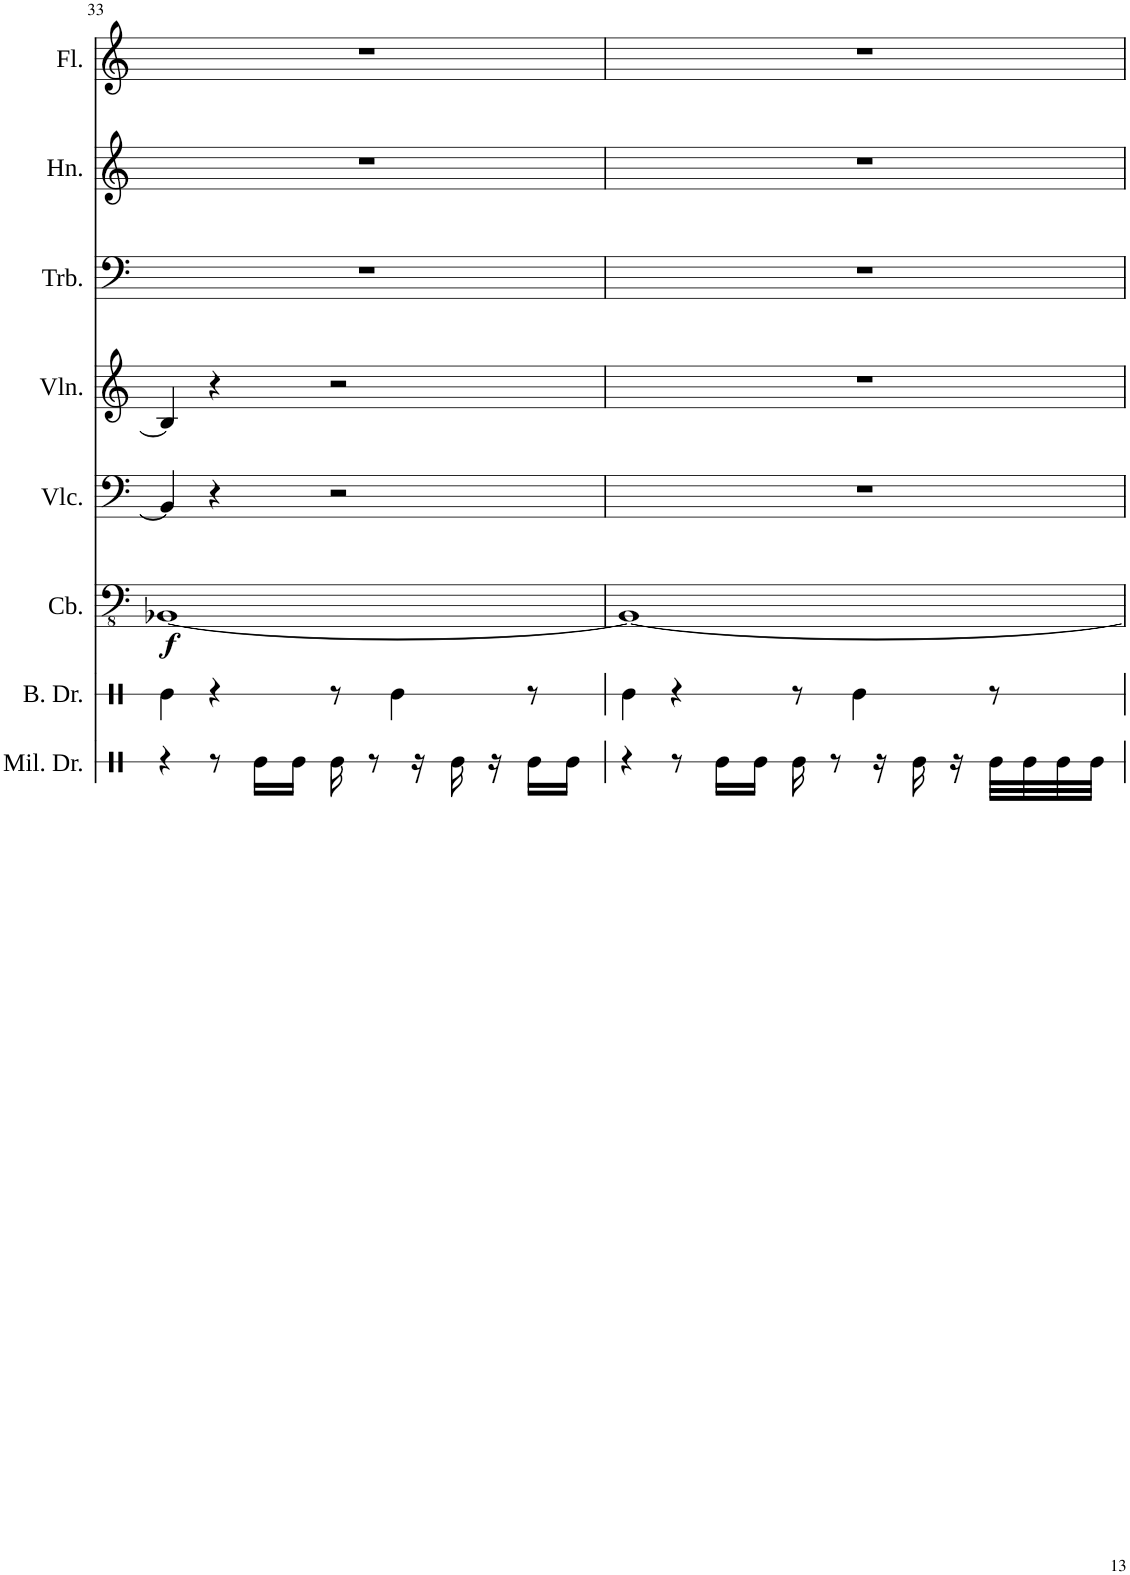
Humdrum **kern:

**kern	**kern	**kern	**dynam	**kern	**kern	**kern	**kern	**kern
*part8	*part7	*part6	*part6	*part5	*part4	*part3	*part2	*part1
*staff8	*staff7	*staff6	*staff6	*staff5	*staff4	*staff3	*staff2	*staff1
*I"Military Drum	*I"Bass Drum	*I"Double Bass	*	*I"Violoncello	*I"Violin	*I"Trombone	*I"Horn	*I"Flute
*I'Mil. Dr.	*I'B. Dr.	*	*	*I'Vlc.	*I'Vln.	*I'Trb.	*I'Hn.	*I'Fl.
!!LO:PB:g=z
*clefX	*clefX	*clefFv4	*	*clefF4	*clefG2	*clefF4	*clefG2	*clefG2
*	*	*ITrd7c12	*	*	*	*	*ITrd4c7	*
*k[]	*k[]	*k[]	*	*k[]	*k[]	*k[]	*k[]	*k[]
*M4/4	*M4/4	*M4/4	*	*M4/4	*M4/4	*M4/4	*M4/4	*M4/4
=33	=33	=33	=33	=33	=33	=33	=33	=33
!	!	!	!LO:DY:b	!	!	!	!	!
4r	4Re\	[1BBB-X	f	4BB-/]	4B-/]	1r	1r	1r
8r	4r	.	.	4r	4r	.	.	.
16Re\LL	.	.	.	.	.	.	.	.
16Re\JJ	.	.	.	.	.	.	.	.
16Re\	8r	.	.	2r	2r	.	.	.
8r	.	.	.	.	.	.	.	.
.	4Re\	.	.	.	.	.	.	.
16r	.	.	.	.	.	.	.	.
16Re\	.	.	.	.	.	.	.	.
16r	.	.	.	.	.	.	.	.
16Re\LL	8r	.	.	.	.	.	.	.
16Re\JJ	.	.	.	.	.	.	.	.
=34	=34	=34	=34	=34	=34	=34	=34	=34
4r	4Re\	1BBB-_	.	1r	1r	1r	1r	1r
8r	4r	.	.	.	.	.	.	.
16Re\LL	.	.	.	.	.	.	.	.
16Re\JJ	.	.	.	.	.	.	.	.
16Re\	8r	.	.	.	.	.	.	.
8r	.	.	.	.	.	.	.	.
.	4Re\	.	.	.	.	.	.	.
16r	.	.	.	.	.	.	.	.
16Re\	.	.	.	.	.	.	.	.
16r	.	.	.	.	.	.	.	.
32Re\LLL	8r	.	.	.	.	.	.	.
32Re\	.	.	.	.	.	.	.	.
32Re\	.	.	.	.	.	.	.	.
32Re\JJJ	.	.	.	.	.	.	.	.
=	=	=	=	=	=	=	=	=
*-	*-	*-	*-	*-	*-	*-	*-	*-
